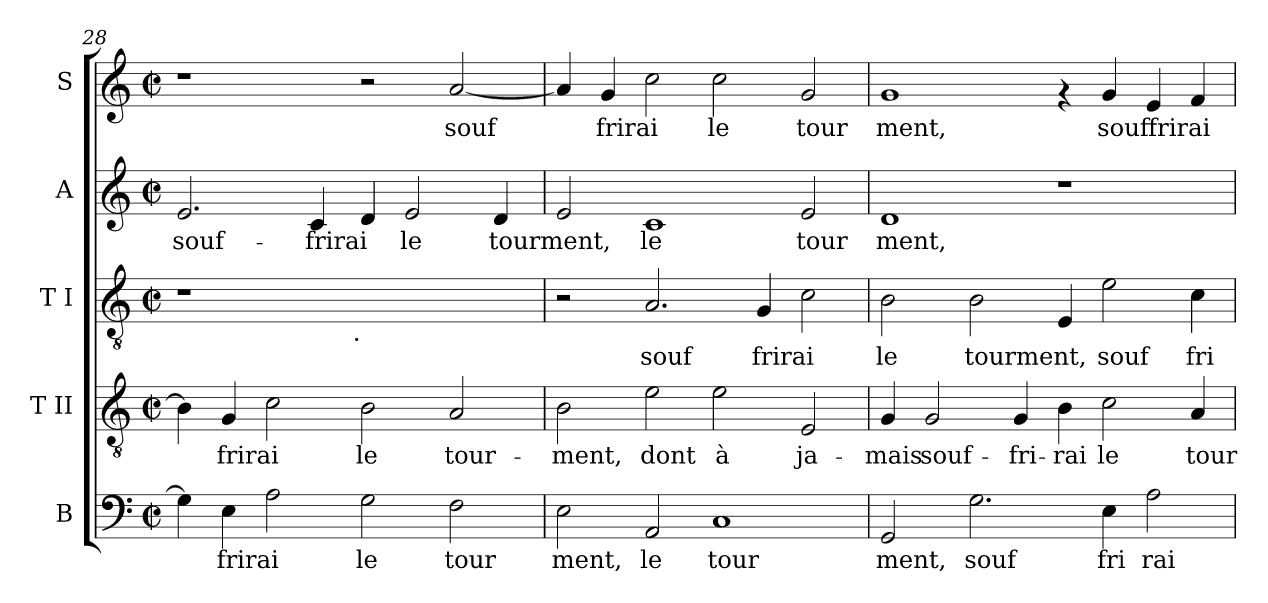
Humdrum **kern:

**kern	**text	**kern	**text	**kern	**text	**kern	**text	**kern	**text
*part5	*part5	*part4	*part4	*part3	*part3	*part2	*part2	*part1	*part1
*staff5	*staff5	*staff4	*staff4	*staff3	*staff3	*staff2	*staff2	*staff1	*staff1
*I"B	*	*I"T II	*	*I"T I	*	*I"A	*	*I"S	*
*clefF4	*	*clefGv2	*	*clefGv2	*	*clefG2	*	*clefG2	*
*k[]	*	*k[]	*	*k[]	*	*k[]	*	*k[]	*
*C:	*	*C:	*	*C:	*	*C:	*	*C:	*
*M2/2	*	*M2/2	*	*M2/2	*	*M2/2	*	*M2/2	*
*met(c|)	*	*met(c|)	*	*met(c|)	*	*met(c|)	*	*met(c|)	*
=28	=28	=28	=28	=28	=28	=28	=28	=28	=28
!	!LO:LY:b:cj	!	!LO:LY:b:cj	!	!	!	!LO:LY:b:cj	!	!
*	*	*	*	*^	*	*	*	*	*
4G\]	.	4B\]	--	1r	2ryy	.	2.e/	souf-	1r	.
!	!LO:LY:b:cj	!	!LO:LY:b:cj	!	!	!	!	!	!	!
4E\	frirai	4G/	-frirai	.	.	.	.	.	.	.
!	!LO:LY:b:cj	!	!LO:LY:b:cj	!	!	!	!	!	!	!
2A\	.	2c\	.	.	4ryy	.	.	.	.	.
!	!	!	!	!	!	!	!	!LO:LY:b:cj	!	!
.	.	.	.	.	8...ryy	.	4c/	-frirai	.	.
!	!	!	!	!	!LO:TX:b:t=.	!	!	!	!	!
.	.	.	.	.	1ryy	.	.	.	.	.
!	!LO:LY:b:cj	!	!LO:LY:b:cj	!	!	!	!	!LO:LY:b:cj	!	!
2G\	le	2B\	le	1ryy	.	.	4d/	.	2r	.
!	!	!	!	!	!	!	!	!LO:LY:b:cj	!	!
.	.	.	.	.	.	.	2e/	le	.	.
!	!LO:LY:b:cj	!	!LO:LY:b:cj	!	!	!	!	!	!	!LO:LY:b:cj
2F\	tour	2A/	tour-	.	.	.	.	.	[<2a/	souf
!	!	!	!	!	!	!	!	!LO:LY:b:cj	!	!
.	.	.	.	.	.	.	4d/	tourment,	.	.
.	.	.	.	.	64ryy	.	.	.	.	.
=29	=29	=29	=29	=29	=29	=29	=29	=29	=29	=29
!	!LO:LY:b:cj	!	!LO:LY:b:cj	!	!	!	!	!LO:LY:b:cj	!	!LO:LY:b:cj
*	*	*	*	*v	*v	*	*	*	*	*
2E\	ment,	2B\	-ment,	2r	.	2e/	.	4a/]	.
!	!	!	!	!	!	!	!	!	!LO:LY:b:cj
.	.	.	.	.	.	.	.	4g/	frirai
!	!LO:LY:b:cj	!	!LO:LY:b:cj	!	!LO:LY:b:cj	!	!LO:LY:b:cj	!	!LO:LY:b:cj
2AA/	le	2e\	dont	2.A/	souf	1c	le	2cc\	.
!	!LO:LY:b:cj	!	!LO:LY:b:cj	!	!	!	!	!	!LO:LY:b:cj
1C	tour	2e\	à	.	.	.	.	2cc\	le
!	!	!	!	!	!LO:LY:b:cj	!	!	!	!
.	.	.	.	4G/	frirai	.	.	.	.
!	!	!	!LO:LY:b:cj	!	!LO:LY:b:cj	!	!LO:LY:b:cj	!	!LO:LY:b:cj
.	.	2E/	ja-	2c\	.	2e/	tour	2g/	tour
=30	=30	=30	=30	=30	=30	=30	=30	=30	=30
!	!LO:LY:b:cj	!	!LO:LY:b:cj	!	!LO:LY:b:cj	!	!LO:LY:b:cj	!	!LO:LY:b:cj
2GG/	ment,	4G/	-mais	2B\	le	1d	ment,	1g	ment,
!	!	!	!LO:LY:b:cj	!	!	!	!	!	!
.	.	2G/	souf-	.	.	.	.	.	.
!	!LO:LY:b:cj	!	!	!	!LO:LY:b:cj	!	!	!	!
2.G\	souf	.	.	2B\	tourment,	.	.	.	.
!	!	!	!LO:LY:b:cj	!	!	!	!	!	!
.	.	4G/	-fri-	.	.	.	.	.	.
!	!	!	!LO:LY:b:cj	!	!LO:LY:b:cj	!	!	!	!
.	.	4B\	-rai	4E/	.	1r	.	4rf	.
!	!LO:LY:b:cj	!	!LO:LY:b:cj	!	!LO:LY:b:cj	!	!	!	!LO:LY:b:cj
4E\	fri	2c\	le	2e\	souf	.	.	4g/	souffrirai
!	!LO:LY:b:cj	!	!	!	!	!	!	!	!LO:LY:b:cj
2A\	rai	.	.	.	.	.	.	4e/	.
!	!	!	!LO:LY:b:cj	!	!LO:LY:b:cj	!	!	!	!LO:LY:b:cj
.	.	4A/	tour-	4c\	fri	.	.	4f/	.
=	=	=	=	=	=	=	=	=	=
*-	*-	*-	*-	*-	*-	*-	*-	*-	*-
